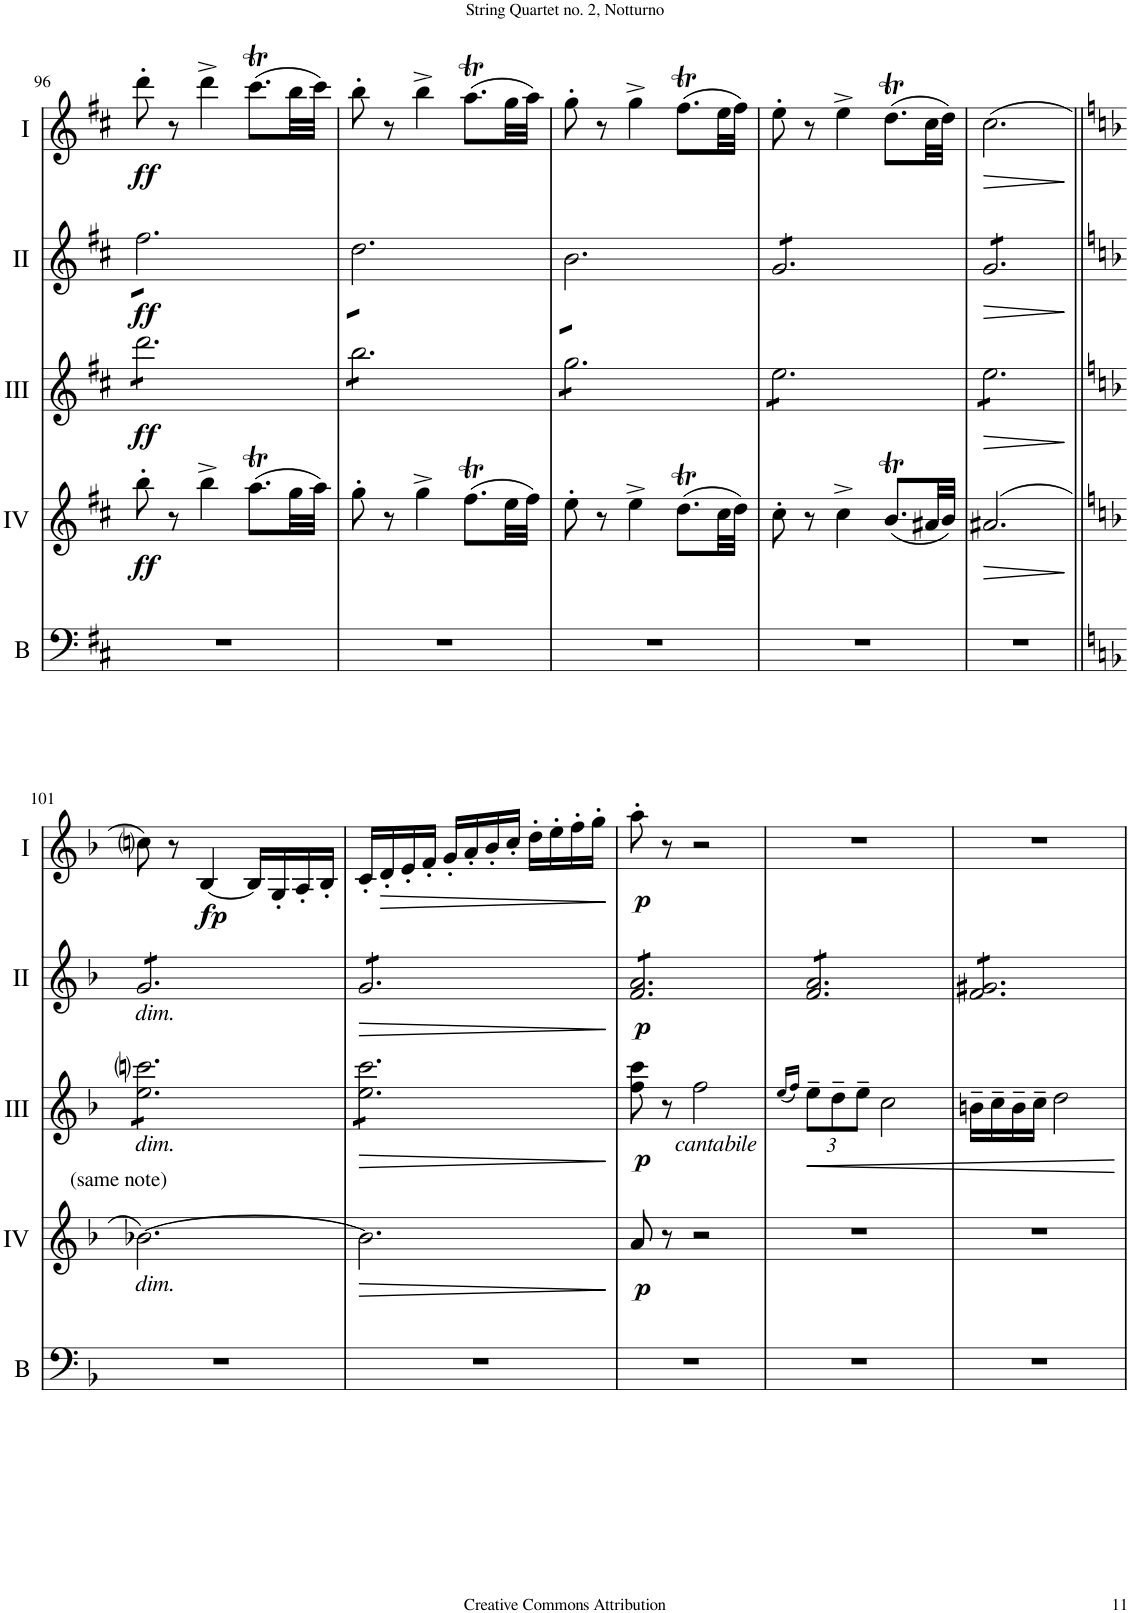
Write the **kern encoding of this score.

**kern	**kern	**dynam	**kern	**dynam	**kern	**dynam	**kern	**dynam
*part5	*part4	*part4	*part3	*part3	*part2	*part2	*part1	*part1
*staff5	*staff4	*staff4	*staff3	*staff3	*staff2	*staff2	*staff1	*staff1
*I"Bass	*I"Acc. 4	*	*I"Acc. 3	*	*I"Acc. 2	*	*I"Acc. 1	*
*I'B	*	*	*	*	*	*	*	*
!!LO:PB:g=z
*clefF4	*clefG2	*	*clefG2	*	*clefG2	*	*clefG2	*
*Trd7c12	*Trd7c12	*	*Trd7c12	*	*	*	*	*
*k[f#c#]	*k[f#c#]	*	*k[f#c#]	*	*k[f#c#]	*	*k[f#c#]	*
*M3/4	*M3/4	*	*M3/4	*	*M3/4	*	*M3/4	*
=96	=96	=96	=96	=96	=96	=96	=96	=96
!	!	!LO:DY:b	!	!LO:DY:b	!	!LO:DY:b	!	!LO:DY:b
*	*	*	*tremolo	*	*	*	*	*
*	*	*	*	*	*tremolo	*	*	*
2.r	8bb'\	ff	8ddd\L	ff	8ff#\L	ff	8ddd'\	ff
.	8r	.	8ddd\	.	8ff#\	.	8r	.
.	4bb^\	.	8ddd\	.	8ff#\	.	4ddd^\	.
.	.	.	8ddd\	.	8ff#\	.	.	.
.	(8.aaT\L	.	8ddd\	.	8ff#\	.	(8.ccc#t\L	.
.	.	.	8ddd\J	.	8ff#\J	.	.	.
.	32gg\LL	.	.	.	.	.	32bb\LL	.
.	32aa\JJJ)	.	.	.	.	.	32ccc#\JJJ)	.
=97	=97	=97	=97	=97	=97	=97	=97	=97
2.r	8gg'\	.	8bb\L	.	8dd\L	.	8bb'\	.
.	8r	.	8bb\	.	8dd\	.	8r	.
.	4gg^\	.	8bb\	.	8dd\	.	4bb^\	.
.	.	.	8bb\	.	8dd\	.	.	.
.	(8.ff#t\L	.	8bb\	.	8dd\	.	(8.aaT\L	.
.	.	.	8bb\J	.	8dd\J	.	.	.
.	32ee\LL	.	.	.	.	.	32gg\LL	.
.	32ff#\JJJ)	.	.	.	.	.	32aa\JJJ)	.
=98	=98	=98	=98	=98	=98	=98	=98	=98
2.r	8ee'\	.	8gg\L	.	8b\L	.	8gg'\	.
.	8r	.	8gg\	.	8b\	.	8r	.
.	4ee^\	.	8gg\	.	8b\	.	4gg^\	.
.	.	.	8gg\	.	8b\	.	.	.
.	(8.ddT\L	.	8gg\	.	8b\	.	(8.ff#t\L	.
.	.	.	8gg\J	.	8b\J	.	.	.
.	32cc#\LL	.	.	.	.	.	32ee\LL	.
.	32dd\JJJ)	.	.	.	.	.	32ff#\JJJ)	.
=99	=99	=99	=99	=99	=99	=99	=99	=99
2.r	8cc#'\	.	8ee\L	.	8g/L	.	8ee'\	.
.	8r	.	8ee\	.	8g/	.	8r	.
.	4cc#^\	.	8ee\	.	8g/	.	4ee^\	.
.	.	.	8ee\	.	8g/	.	.	.
.	(8.bT/L	.	8ee\	.	8g/	.	(8.ddT\L	.
.	.	.	8ee\J	.	8g/J	.	.	.
.	32a#X/LL	.	.	.	.	.	32cc#\LL	.
.	32b/JJJ)	.	.	.	.	.	32dd\JJJ)	.
=100	=100	=100	=100	=100	=100	=100	=100	=100
!	!	!LO:HP:b	!	!LO:HP:b	!	!LO:HP:b	!	!LO:HP:b
2.r	(2.a#X/	>	8ee\L	>	8g/L	>	(2.cc#\	>
.	.	.	8ee\	.	8g/	.	.	.
.	.	.	8ee\	.	8g/	.	.	.
.	.	.	8ee\	.	8g/	.	.	.
.	.	.	8ee\	.	8g/	.	.	.
.	.	.	8ee\J	.	8g/J	.	.	.
.	.	]	.	]	.	]	.	]
!!LO:LB:g=z
=101||	=101||	=101||	=101||	=101||	=101||	=101||	=101||	=101||
*k[b-]	*k[b-]	*	*k[b-]	*	*k[b-]	*	*k[b-]	*
!	!	!	!	!	!LO:TX:b:i:t=dim.	!	!	!
!	!	!	!LO:TX:b:i:t=dim.	!	!	!	!	!
!	!LO:TX:a:t=(same note)	!	!	!	!	!	!	!
!	!LO:TX:b:i:t=dim.	!	!	!	!	!	!	!
2.r	[2.b-X\)	.	8ee\ 8cccni\L	.	8g/L	.	8ccni\)	.
.	.	.	8ee\ 8cccni\	.	8g/	.	8r	.
!	!	!	!	!	!	!	!	!LO:DY:b
.	.	.	8ee\ 8cccni\	.	8g/	.	[4B-/	fp
.	.	.	8ee\ 8cccni\	.	8g/	.	.	.
.	.	.	8ee\ 8cccni\	.	8g/	.	16B-/LL]	.
.	.	.	.	.	.	.	16G'/	.
.	.	.	8ee\ 8cccni\J	.	8g/J	.	16A'/	.
.	.	.	.	.	.	.	16B-'/JJ	.
=102	=102	=102	=102	=102	=102	=102	=102	=102
!	!	!LO:HP:b	!	!LO:HP:b	!	!LO:HP:b	!	!
2.r	2.b-\]	>	8ee\ 8ccc\L	>	8g/L	>	16c'/LL	.
!	!	!	!	!	!	!	!	!LO:HP:b
.	.	.	.	.	.	.	16d'/	>
.	.	.	8ee\ 8ccc\	.	8g/	.	16e'/	.
.	.	.	.	.	.	.	16f'/JJ	.
.	.	.	8ee\ 8ccc\	.	8g/	.	16g'/LL	.
.	.	.	.	.	.	.	16a'/	.
.	.	.	8ee\ 8ccc\	.	8g/	.	16b-'/	.
.	.	.	.	.	.	.	16cc'/JJ	.
.	.	.	8ee\ 8ccc\	.	8g/	.	16dd'\LL	.
.	.	.	.	.	.	.	16ee'\	.
.	.	.	8ee\ 8ccc\J	.	8g/J	.	16ff'\	.
*	*	*	*Xtremolo	*	*	*	*	*
.	.	.	.	.	.	.	16gg'\JJ	.
.	.	]	.	]	.	]	.	]
=103	=103	=103	=103	=103	=103	=103	=103	=103
!	!	!LO:DY:b	!	!LO:DY:b	!	!LO:DY:b	!	!LO:DY:b
2.r	8a/	p	8ff\ 8ccc\	p	8f/ 8a/L	p	8aa'\	p
.	8r	.	8r	.	8f/ 8a/	.	8r	.
!	!	!	!LO:TX:b:i:t=cantabile	!	!	!	!	!
.	2r	.	2ff\	.	8f/ 8a/	.	2r	.
.	.	.	.	.	8f/ 8a/	.	.	.
.	.	.	.	.	8f/ 8a/	.	.	.
.	.	.	.	.	8f/ 8a/J	.	.	.
=104	=104	=104	=104	=104	=104	=104	=104	=104
.	.	.	(16qee/LL	.	.	.	.	.
.	.	.	16qff/JJ)	.	.	.	.	.
*	*	*	*Xbrackettup	*	*	*	*	*
2.r	2.r	.	12ee~\L	.	8f/ 8a/L	.	2.r	.
.	.	.	12dd~\	.	.	.	.	.
.	.	.	.	.	8f/ 8a/	.	.	.
.	.	.	12ee~\J	.	.	.	.	.
.	.	.	2cc\	.	8f/ 8a/	.	.	.
.	.	.	.	.	8f/ 8a/	.	.	.
.	.	.	.	.	8f/ 8a/	.	.	.
.	.	.	.	.	8f/ 8a/J	.	.	.
=105	=105	=105	=105	=105	=105	=105	=105	=105
2.r	2.r	.	16bn~\LL	.	8f/ 8g#X/L	.	2.r	.
.	.	.	16cc~\	.	.	.	.	.
.	.	.	16b~\	.	8f/ 8g#X/	.	.	.
.	.	.	16cc~\JJ	.	.	.	.	.
.	.	.	2dd\	.	8f/ 8g#X/	.	.	.
.	.	.	.	.	8f/ 8g#X/	.	.	.
.	.	.	.	.	8f/ 8g#X/	.	.	.
.	.	.	.	.	8f/ 8g#X/J	.	.	.
*	*	*	*	*	*Xtremolo	*	*	*
=	=	=	=	=	=	=	=	=
*-	*-	*-	*-	*-	*-	*-	*-	*-
